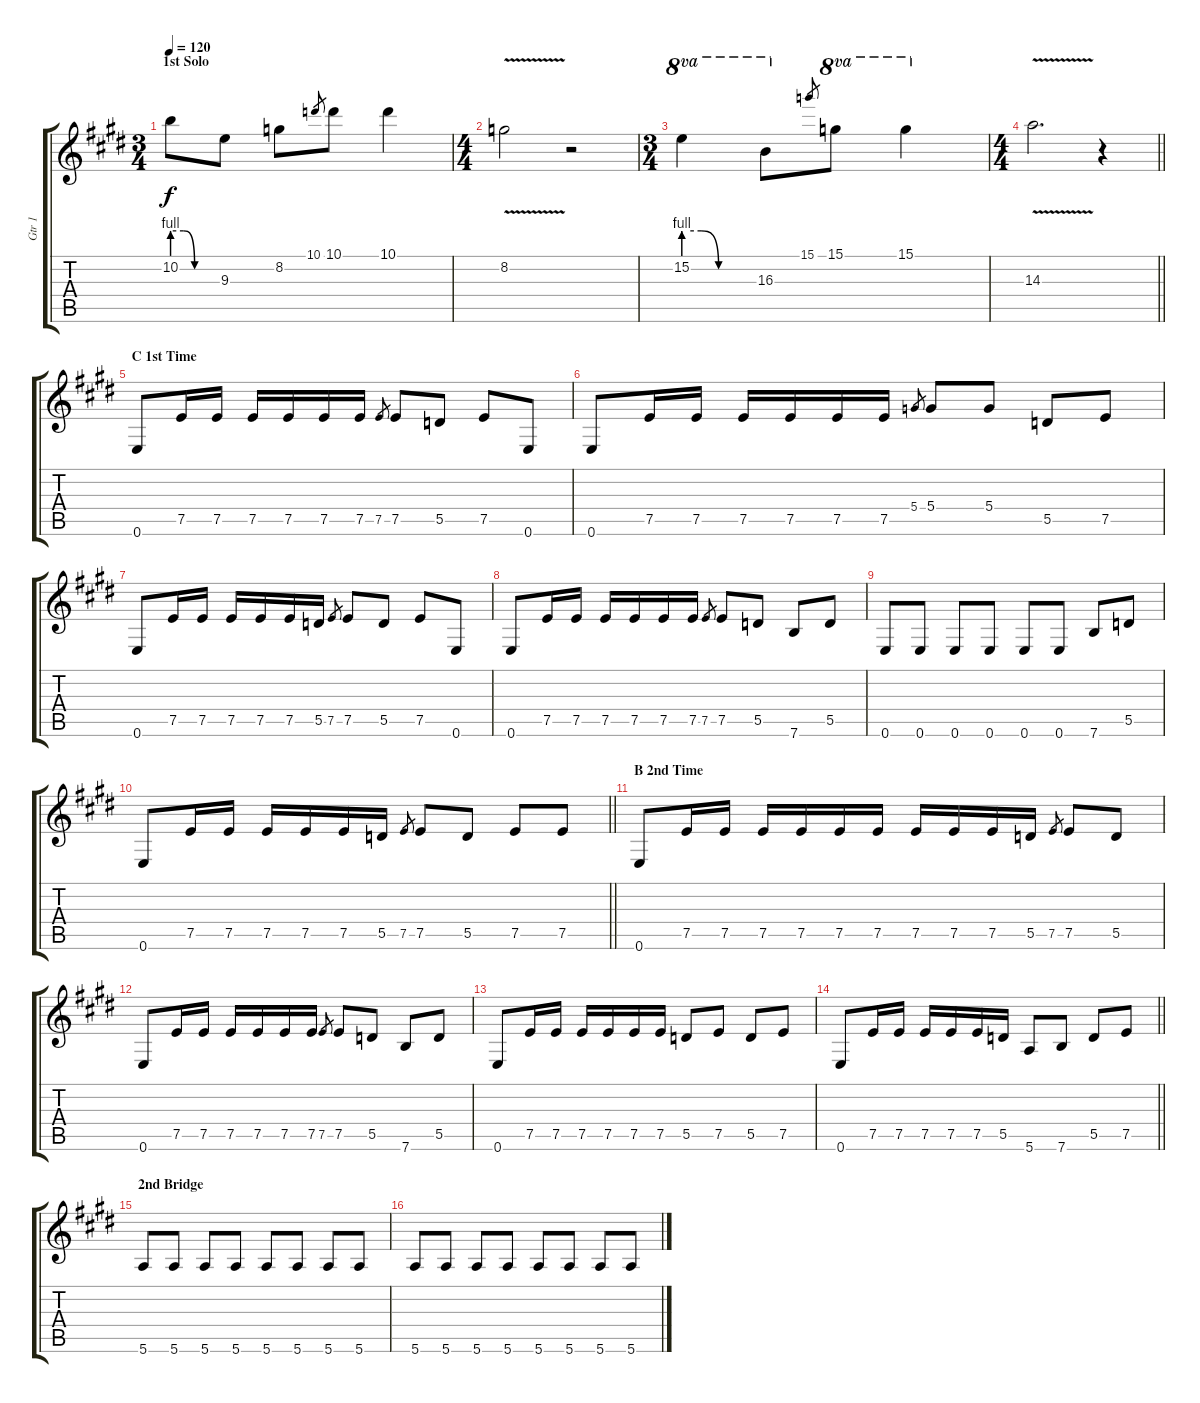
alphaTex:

\track ("Gtr 1" "Gtr 1") {instrument distortionguitar}
\staff {score tabs}
\tuning (E4 B3 G3 D3 A2 E2) {hide}
\ts (3 4)
\section ("" "1st Solo")
\tempo 120
\clef g2
\ks e
10.2{be (custom 0 4 15 4 30 0 60 0)}.8{dy f} 9.3.8 8.2.8 10.1.8{gr} 10.1.8 10.1.4 |
\ts (4 4)
8.2{v}.2 r.2 |
\ts (3 4)
15.2{be (custom 0 4 15 4 30 0 60 0)}.4{ot 8va} 16.3.8{ot 8va} 15.1.8{gr} 15.1.8{ot 8va} 15.1.4{ot 8va} |
\ts (4 4)
\barLineRight lightlight
14.3{v}.2{d} r.4 |
\section ("" "C 1st Time")
0.6.8 7.5.16 7.5.16 7.5.16 7.5.16 7.5.16 7.5.16 7.5.8{gr} 7.5.8 5.5.8 7.5.8 0.6.8 |
0.6.8 7.5.16 7.5.16 7.5.16 7.5.16 7.5.16 7.5.16 5.4.8{gr} 5.4.8 5.4.8 5.5.8 7.5.8 |
0.6.8 7.5.16 7.5.16 7.5.16 7.5.16 7.5.16 5.5.16 7.5.8{gr} 7.5.8 5.5.8 7.5.8 0.6.8 |
0.6.8 7.5.16 7.5.16 7.5.16 7.5.16 7.5.16 7.5.16 7.5.8{gr} 7.5.8 5.5.8 7.6.8 5.5.8 |
0.6.8 0.6.8 0.6.8 0.6.8 0.6.8 0.6.8 7.6.8 5.5.8 |
\barLineRight lightlight
0.6.8 7.5.16 7.5.16 7.5.16 7.5.16 7.5.16 5.5.16 7.5.8{gr} 7.5.8 5.5.8 7.5.8 7.5.8 |
\section ("" "B 2nd Time")
0.6.8 7.5.16 7.5.16 7.5.16 7.5.16 7.5.16 7.5.16 7.5.16 7.5.16 7.5.16 5.5.16 7.5.8{gr} 7.5.8 5.5.8 |
0.6.8 7.5.16 7.5.16 7.5.16 7.5.16 7.5.16 7.5.16 7.5.8{gr} 7.5.8 5.5.8 7.6.8 5.5.8 |
0.6.8 7.5.16 7.5.16 7.5.16 7.5.16 7.5.16 7.5.16 5.5.8 7.5.8 5.5.8 7.5.8 |
\barLineRight lightlight
0.6.8 7.5.16 7.5.16 7.5.16 7.5.16 7.5.16 5.5.16 5.6.8 7.6.8 5.5.8 7.5.8 |
\section ("" "2nd Bridge")
5.6.8 5.6.8 5.6.8 5.6.8 5.6.8 5.6.8 5.6.8 5.6.8 |
5.6.8 5.6.8 5.6.8 5.6.8 5.6.8 5.6.8 5.6.8 5.6{sl}.8
